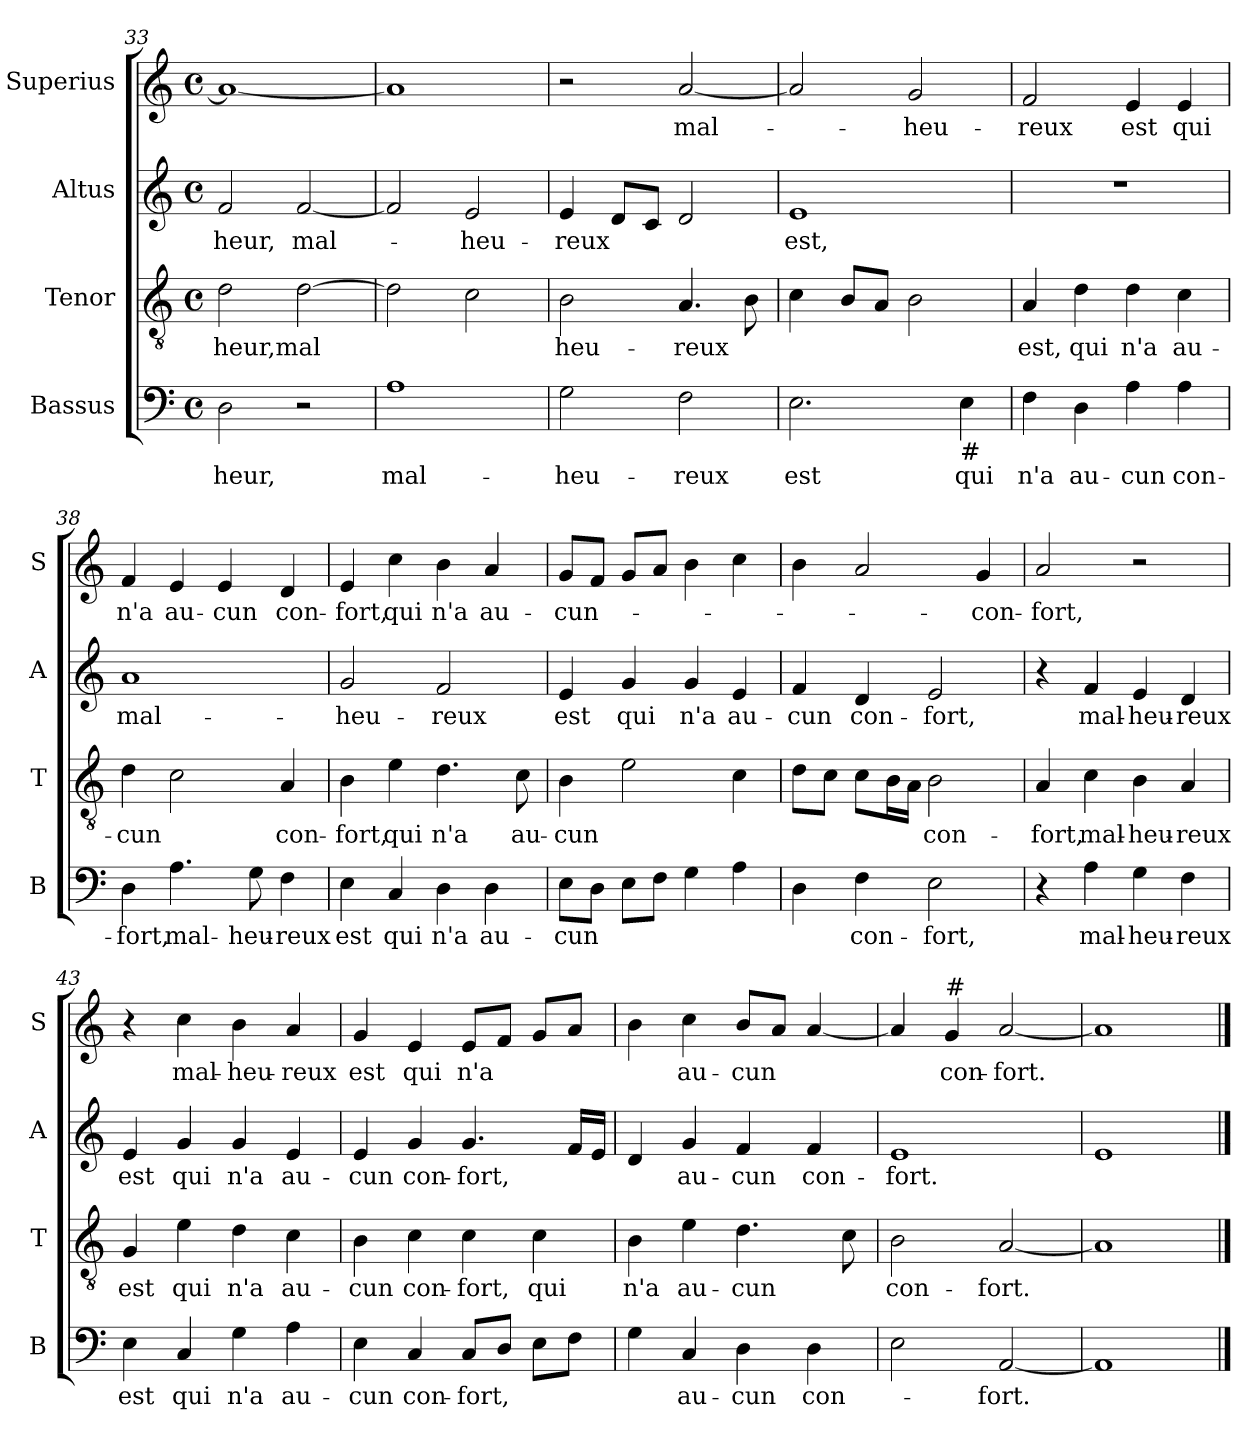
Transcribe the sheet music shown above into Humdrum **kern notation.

**kern	**text	**kern	**text	**kern	**text	**kern	**text
*part4	*part4	*part3	*part3	*part2	*part2	*part1	*part1
*staff4	*staff4	*staff3	*staff3	*staff2	*staff2	*staff1	*staff1
*I"Bassus	*	*I"Tenor	*	*I"Altus	*	*I"Superius	*
*I'B	*	*I'T	*	*I'A	*	*I'S	*
*clefF4	*	*clefGv2	*	*clefG2	*	*clefG2	*
*k[]	*	*k[]	*	*k[]	*	*k[]	*
*C:	*	*C:	*	*C:	*	*C:	*
*M4/4	*	*M4/4	*	*M4/4	*	*M4/4	*
*met(c)	*	*met(c)	*	*met(c)	*	*met(c)	*
=33	=33	=33	=33	=33	=33	=33	=33
!	!LO:LY:b	!	!LO:LY:b	!	!LO:LY:b	!	!
2D\	-heur,	2d\	-heur,	2f/	-heur,	1a_	.
!	!	!	!LO:LY:b	!	!LO:LY:b	!	!
2r	.	[2d\	mal	[2f/	mal-	.	.
=34	=34	=34	=34	=34	=34	=34	=34
!	!LO:LY:b	!	!	!	!	!	!
1A	mal-	2d\]	.	2f/]	.	1a]	.
!	!	!	!	!	!LO:LY:b	!	!
.	.	2c\	.	2e/	-heu-	.	.
=35	=35	=35	=35	=35	=35	=35	=35
!	!LO:LY:b	!	!LO:LY:b	!	!LO:LY:b	!	!
2G\	-heu-	2B\	heu-	4e/	-reux	2r	.
.	.	.	.	8d/L	.	.	.
.	.	.	.	8c/J	.	.	.
!	!LO:LY:b	!	!LO:LY:b	!	!	!	!LO:LY:b
2F\	-reux	4.A/	-reux	2d/	.	[2a/	mal-
.	.	8B\	.	.	.	.	.
=36	=36	=36	=36	=36	=36	=36	=36
!	!LO:LY:b	!	!	!	!LO:LY:b	!	!
2.E\	est	4c\	.	1e	est,	2a/]	.
.	.	8B/L	.	.	.	.	.
.	.	8A/J	.	.	.	.	.
!	!	!	!	!	!	!	!LO:LY:b
.	.	2B\	.	.	.	2g/	-heu-
!LO:TX:b:t=#	!	!	!	!	!	!	!
!	!LO:LY:b	!	!	!	!	!	!
4E\	qui	.	.	.	.	.	.
!!LO:LB:g=z
=37	=37	=37	=37	=37	=37	=37	=37
!	!LO:LY:b	!	!LO:LY:b	!	!	!	!LO:LY:b
4F\	n'a	4A/	est,	1r	.	2f/	-reux
!	!LO:LY:b	!	!LO:LY:b	!	!	!	!
4D\	au-	4d\	qui	.	.	.	.
!	!LO:LY:b	!	!LO:LY:b	!	!	!	!LO:LY:b
4A\	-cun	4d\	n'a	.	.	4e/	est
!	!LO:LY:b	!	!LO:LY:b	!	!	!	!LO:LY:b
4A\	con-	4c\	au-	.	.	4e/	qui
=38	=38	=38	=38	=38	=38	=38	=38
!	!LO:LY:b	!	!LO:LY:b	!	!LO:LY:b	!	!LO:LY:b
4D\	-fort,	4d\	-cun	1a	mal-	4f/	n'a
!	!LO:LY:b	!	!	!	!	!	!LO:LY:b
4.A\	mal-	2c\	.	.	.	4e/	au-
!	!	!	!	!	!	!	!LO:LY:b
.	.	.	.	.	.	4e/	-cun
!	!LO:LY:b	!	!	!	!	!	!
8G\	-heu-	.	.	.	.	.	.
!	!LO:LY:b	!	!LO:LY:b	!	!	!	!LO:LY:b
4F\	-reux	4A/	con-	.	.	4d/	con-
=39	=39	=39	=39	=39	=39	=39	=39
!	!LO:LY:b	!	!LO:LY:b	!	!LO:LY:b	!	!LO:LY:b
4E\	est	4B\	-fort,	2g/	-heu-	4e/	-fort,
!	!LO:LY:b	!	!LO:LY:b	!	!	!	!LO:LY:b
4C/	qui	4e\	qui	.	.	4cc\	qui
!	!LO:LY:b	!	!LO:LY:b	!	!LO:LY:b	!	!LO:LY:b
4D\	n'a	4.d\	n'a	2f/	-reux	4b\	n'a
!	!LO:LY:b	!	!	!	!	!	!LO:LY:b
4D\	au-	.	.	.	.	4a/	au-
!	!	!	!LO:LY:b	!	!	!	!
.	.	8c\	au-	.	.	.	.
=40	=40	=40	=40	=40	=40	=40	=40
!	!LO:LY:b	!	!LO:LY:b	!	!LO:LY:b	!	!LO:LY:b
8E\L	-cun	4B\	-cun	4e/	est	8g/L	-cun-
8D\J	.	.	.	.	.	8f/J	.
!	!	!	!	!	!LO:LY:b	!	!
8E\L	.	2e\	.	4g/	qui	8g/L	.
8F\J	.	.	.	.	.	8a/J	.
!	!	!	!	!	!LO:LY:b	!	!
4G\	.	.	.	4g/	n'a	4b\	.
!	!	!	!	!	!LO:LY:b	!	!
4A\	.	4c\	.	4e/	au-	4cc\	.
=41	=41	=41	=41	=41	=41	=41	=41
!	!	!	!	!	!LO:LY:b	!	!
4D\	.	8d\L	.	4f/	-cun	4b\	.
.	.	8c\J	.	.	.	.	.
!	!LO:LY:b	!	!	!	!LO:LY:b	!	!
4F\	con-	8c\L	.	4d/	con-	2a/	.
.	.	16B\L	.	.	.	.	.
.	.	16A\JJ	.	.	.	.	.
!	!LO:LY:b	!	!LO:LY:b	!	!LO:LY:b	!	!
2E\	-fort,	2B\	con-	2e/	-fort,	.	.
!	!	!	!	!	!	!	!LO:LY:b
.	.	.	.	.	.	4g/	-con-
!!LO:LB:g=z
=42	=42	=42	=42	=42	=42	=42	=42
!	!	!	!LO:LY:b	!	!	!	!LO:LY:b
4r	.	4A/	-fort,	4r	.	2a/	-fort,
!	!LO:LY:b	!	!LO:LY:b	!	!LO:LY:b	!	!
4A\	mal-	4c\	mal-	4f/	mal-	.	.
!	!LO:LY:b	!	!LO:LY:b	!	!LO:LY:b	!	!
4G\	-heu-	4B\	-heu-	4e/	-heu-	2r	.
!	!LO:LY:b	!	!LO:LY:b	!	!LO:LY:b	!	!
4F\	-reux	4A/	-reux	4d/	-reux	.	.
=43	=43	=43	=43	=43	=43	=43	=43
!	!LO:LY:b	!	!LO:LY:b	!	!LO:LY:b	!	!
4E\	est	4G/	est	4e/	est	4r	.
!	!LO:LY:b	!	!LO:LY:b	!	!LO:LY:b	!	!LO:LY:b
4C/	qui	4e\	qui	4g/	qui	4cc\	mal-
!	!LO:LY:b	!	!LO:LY:b	!	!LO:LY:b	!	!LO:LY:b
4G\	n'a	4d\	n'a	4g/	n'a	4b\	-heu-
!	!LO:LY:b	!	!LO:LY:b	!	!LO:LY:b	!	!LO:LY:b
4A\	au-	4c\	au-	4e/	au-	4a/	-reux
=44	=44	=44	=44	=44	=44	=44	=44
!	!LO:LY:b	!	!LO:LY:b	!	!LO:LY:b	!	!LO:LY:b
4E\	-cun	4B\	-cun	4e/	-cun	4g/	est
!	!LO:LY:b	!	!LO:LY:b	!	!LO:LY:b	!	!LO:LY:b
4C/	con-	4c\	con-	4g/	con-	4e/	qui
!	!LO:LY:b	!	!LO:LY:b	!	!LO:LY:b	!	!LO:LY:b
8C/L	-fort,	4c\	-fort,	4.g/	-fort,	8e/L	n'a
8D/J	.	.	.	.	.	8f/J	.
!	!	!	!LO:LY:b	!	!	!	!
8E\L	.	4c\	qui	.	.	8g/L	.
8F\J	.	.	.	16f/LL	.	8a/J	.
.	.	.	.	16e/JJ	.	.	.
=45	=45	=45	=45	=45	=45	=45	=45
!	!	!	!LO:LY:b	!	!	!	!
4G\	.	4B\	n'a	4d/	.	4b\	.
!	!LO:LY:b	!	!LO:LY:b	!	!LO:LY:b	!	!LO:LY:b
4C/	au-	4e\	au-	4g/	au-	4cc\	au-
!	!LO:LY:b	!	!LO:LY:b	!	!LO:LY:b	!	!LO:LY:b
4D\	-cun	4.d\	-cun	4f/	-cun	8b/L	-cun
.	.	.	.	.	.	8a/J	.
!	!LO:LY:b	!	!	!	!LO:LY:b	!	!
4D\	con-	.	.	4f/	con-	[4a/	.
.	.	8c\	.	.	.	.	.
=46	=46	=46	=46	=46	=46	=46	=46
!	!	!	!LO:LY:b	!	!LO:LY:b	!	!
2E\	.	2B\	con-	1e	-fort.	4a/]	.
!	!	!	!	!	!	!LO:TX:a:t=#	!
!	!	!	!	!	!	!	!LO:LY:b
.	.	.	.	.	.	4g/	con-
!	!LO:LY:b	!	!LO:LY:b	!	!	!	!LO:LY:b
[2AA/	-fort.	[2A/	-fort.	.	.	[2a/	-fort.
=47	=47	=47	=47	=47	=47	=47	=47
1AA]	.	1A]	.	1e	.	1a]	.
==	==	==	==	==	==	==	==
*-	*-	*-	*-	*-	*-	*-	*-
